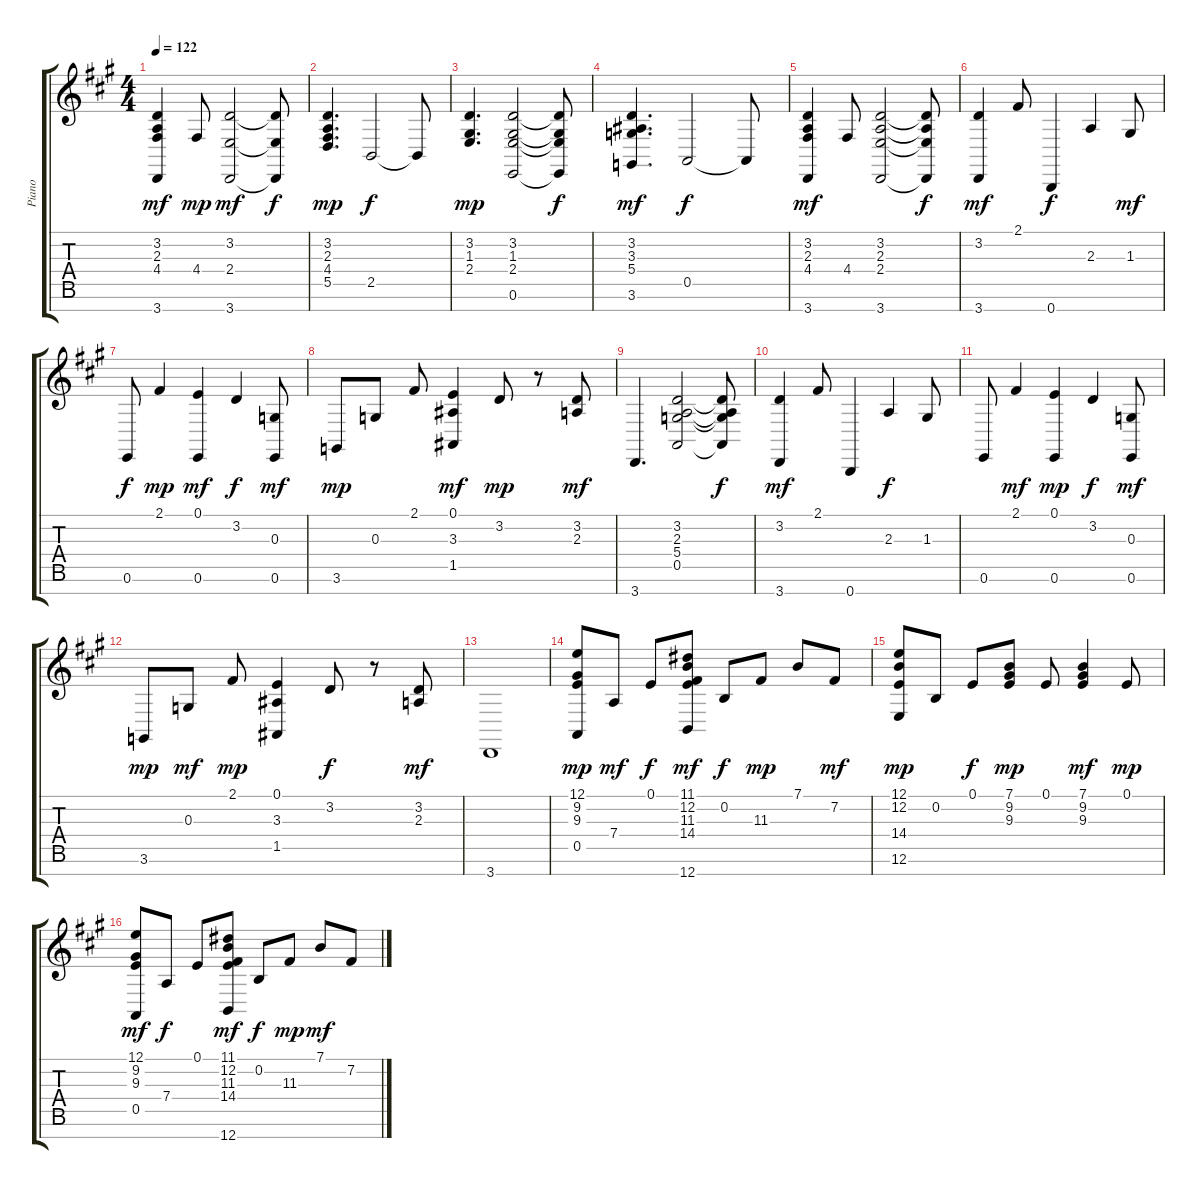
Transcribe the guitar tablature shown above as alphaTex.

\track ("Piano" "Piano") {instrument brightacousticpiano}
\staff {score tabs}
\tuning (E4 B3 G3 D3 A2 E2 B1) {hide}
\ts (4 4)
\tempo 122
\clef g2
\ks a
(3.2 2.3 4.4 3.7).4{dy mf} 4.4.8{dy mp} (3.2 2.4 3.7).2{dy mf} (3.2{t} 2.4{t} 3.7{t}).8{dy f} |
(3.2 2.3 4.4 5.5).4{d dy mp} 2.5.2{dy f} 2.5{t}.8 |
(3.2 1.3 2.4).4{d dy mp} (3.2 1.3 2.4 0.6).2 (3.2{t} 1.3{t} 2.4{t} 0.6{t}).8{dy f} |
(3.2 3.3 5.4 3.6).4{d dy mf} 0.5.2{dy f} 0.5{t}.8 |
(3.2 2.3 4.4 3.7).4{dy mf} 4.4.8 (3.2 2.3 2.4 3.7).2 (3.2{t} 2.3{t} 2.4{t} 3.7{t}).8{dy f} |
(3.2 3.7).4{dy mf} 2.1.8 0.7.4{dy f} 2.3.4 1.3.8{dy mf} |
0.6.8{dy f} 2.1.4{dy mp} (0.1 0.6).4{dy mf} 3.2.4{dy f} (0.3 0.6).8{dy mf} |
3.6.8{dy mp} 0.3.8 2.1.8 (0.1 3.3 1.5).4{dy mf} 3.2.8{dy mp} r.8 (3.2 2.3).8{dy mf} |
3.7.4{d} (3.2 2.3 5.4 0.5).2 (3.2{t} 2.3{t} 5.4{t} 0.5{t}).8{dy f} |
(3.2 3.7).4{dy mf} 2.1.8 0.7.4 2.3.4{dy f} 1.3.8 |
0.6.8 2.1.4{dy mf} (0.1 0.6).4{dy mp} 3.2.4{dy f} (0.3 0.6).8{dy mf} |
3.6.8{dy mp} 0.3.8{dy mf} 2.1.8{dy mp} (0.1 3.3 1.5).4 3.2.8{dy f} r.8 (3.2 2.3).8{dy mf} |
3.7.1 |
(12.1 9.2 9.3 0.5).8{dy mp} 7.4.8{dy mf} 0.1.8{dy f} (11.1 12.2 11.3 14.4 12.7).8{dy mf} 0.2.8{dy f} 11.3.8{dy mp} 7.1.8 7.2.8{dy mf} |
(12.1 12.2 14.4 12.6).8{dy mp} 0.2.8 0.1.8{dy f} (7.1 9.2 9.3).8{dy mp} 0.1.8 (7.1 9.2 9.3).4{dy mf} 0.1.8{dy mp} |
(12.1 9.2 9.3 0.5).8{dy mf} 7.4.8{dy f} 0.1.8 (11.1 12.2 11.3 14.4 12.7).8{dy mf} 0.2.8{dy f} 11.3.8{dy mp} 7.1.8{dy mf} 7.2.8
